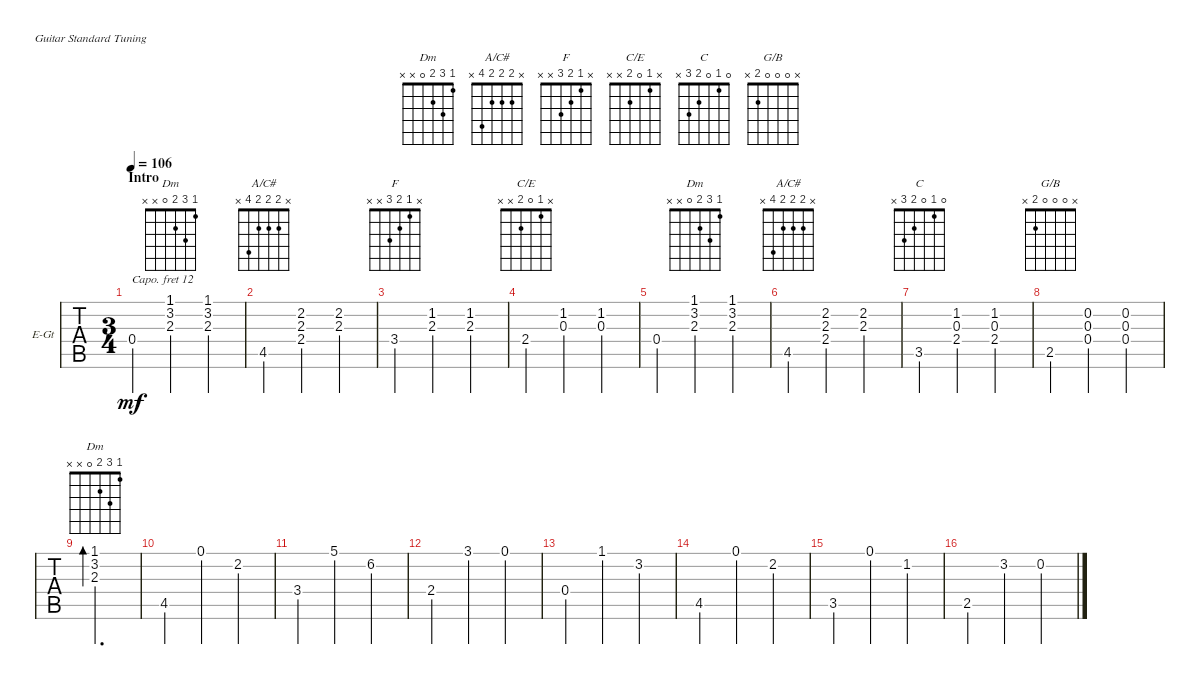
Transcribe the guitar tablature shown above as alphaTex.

\bracketExtendMode groupsimilarinstruments
\firstSystemTrackNameOrientation horizontal
\otherSystemsTrackNameOrientation horizontal
\chordDiagramsInScore
\track ("Guitar 2 Capo 12" "E-Gt") {instrument electricguitarclean}
\staff {tabs}
\capo 12
\tuning (E4 B3 G3 D3 A2 E2)
\chord ("Dm" 1 3 2 0 x x) {showfingering false}
\chord ("A/C#" x 2 2 2 4 x) {showfingering false}
\chord ("F" x 1 2 3 x x) {showfingering false}
\chord ("C/E" x 1 0 2 x x) {showfingering false}
\chord ("C" 0 1 0 2 3 x) {showfingering false}
\chord ("G/B" x 0 0 0 2 x) {showfingering false}
\ts (3 4)
\section ("" "Intro")
\tempo 106
\clef g2
\ks c
0.4.4{dy mf instrument electricguitarclean} (1.1 3.2 2.3).4{ch "Dm"} (3.2 2.3 1.1).4 |
4.5.4{ch "A/C#"} (2.2 2.3 2.4).4 (2.2 2.3).4 |
3.4.4{ch "F"} (1.2 2.3).4 (2.3 1.2).4 |
2.4.4{ch "C/E"} (1.2 0.3).4 (0.3 1.2).4 |
0.4.4 (1.1 3.2 2.3).4{ch "Dm"} (3.2 2.3 1.1).4 |
4.5.4{ch "A/C#"} (2.2 2.3 2.4).4 (2.2 2.3).4 |
3.5.4{ch "C"} (1.2 0.3 2.4).4 (1.2 0.3 2.4).4 |
2.5.4{ch "G/B"} (0.4 0.3 0.2).4 (0.4 0.3 0.2).4 |
\scale
0.472222 (1.1 3.2 2.3).2{d bd 120 ch "Dm"} |
\scale
0.263889 4.5.4 0.1.4 2.2.4 |
\scale
0.263889 3.4.4 5.1.4 6.2.4 |
\scale
0.333333 2.4.4 3.1.4 0.1.4 |
\scale
0.333333 0.4.4 1.1.4 3.2.4 |
\scale
0.333333 4.5.4 0.1.4 2.2.4 |
3.5.4 0.1.4 1.2.4 |
2.5.4 3.2.4 0.2.4
